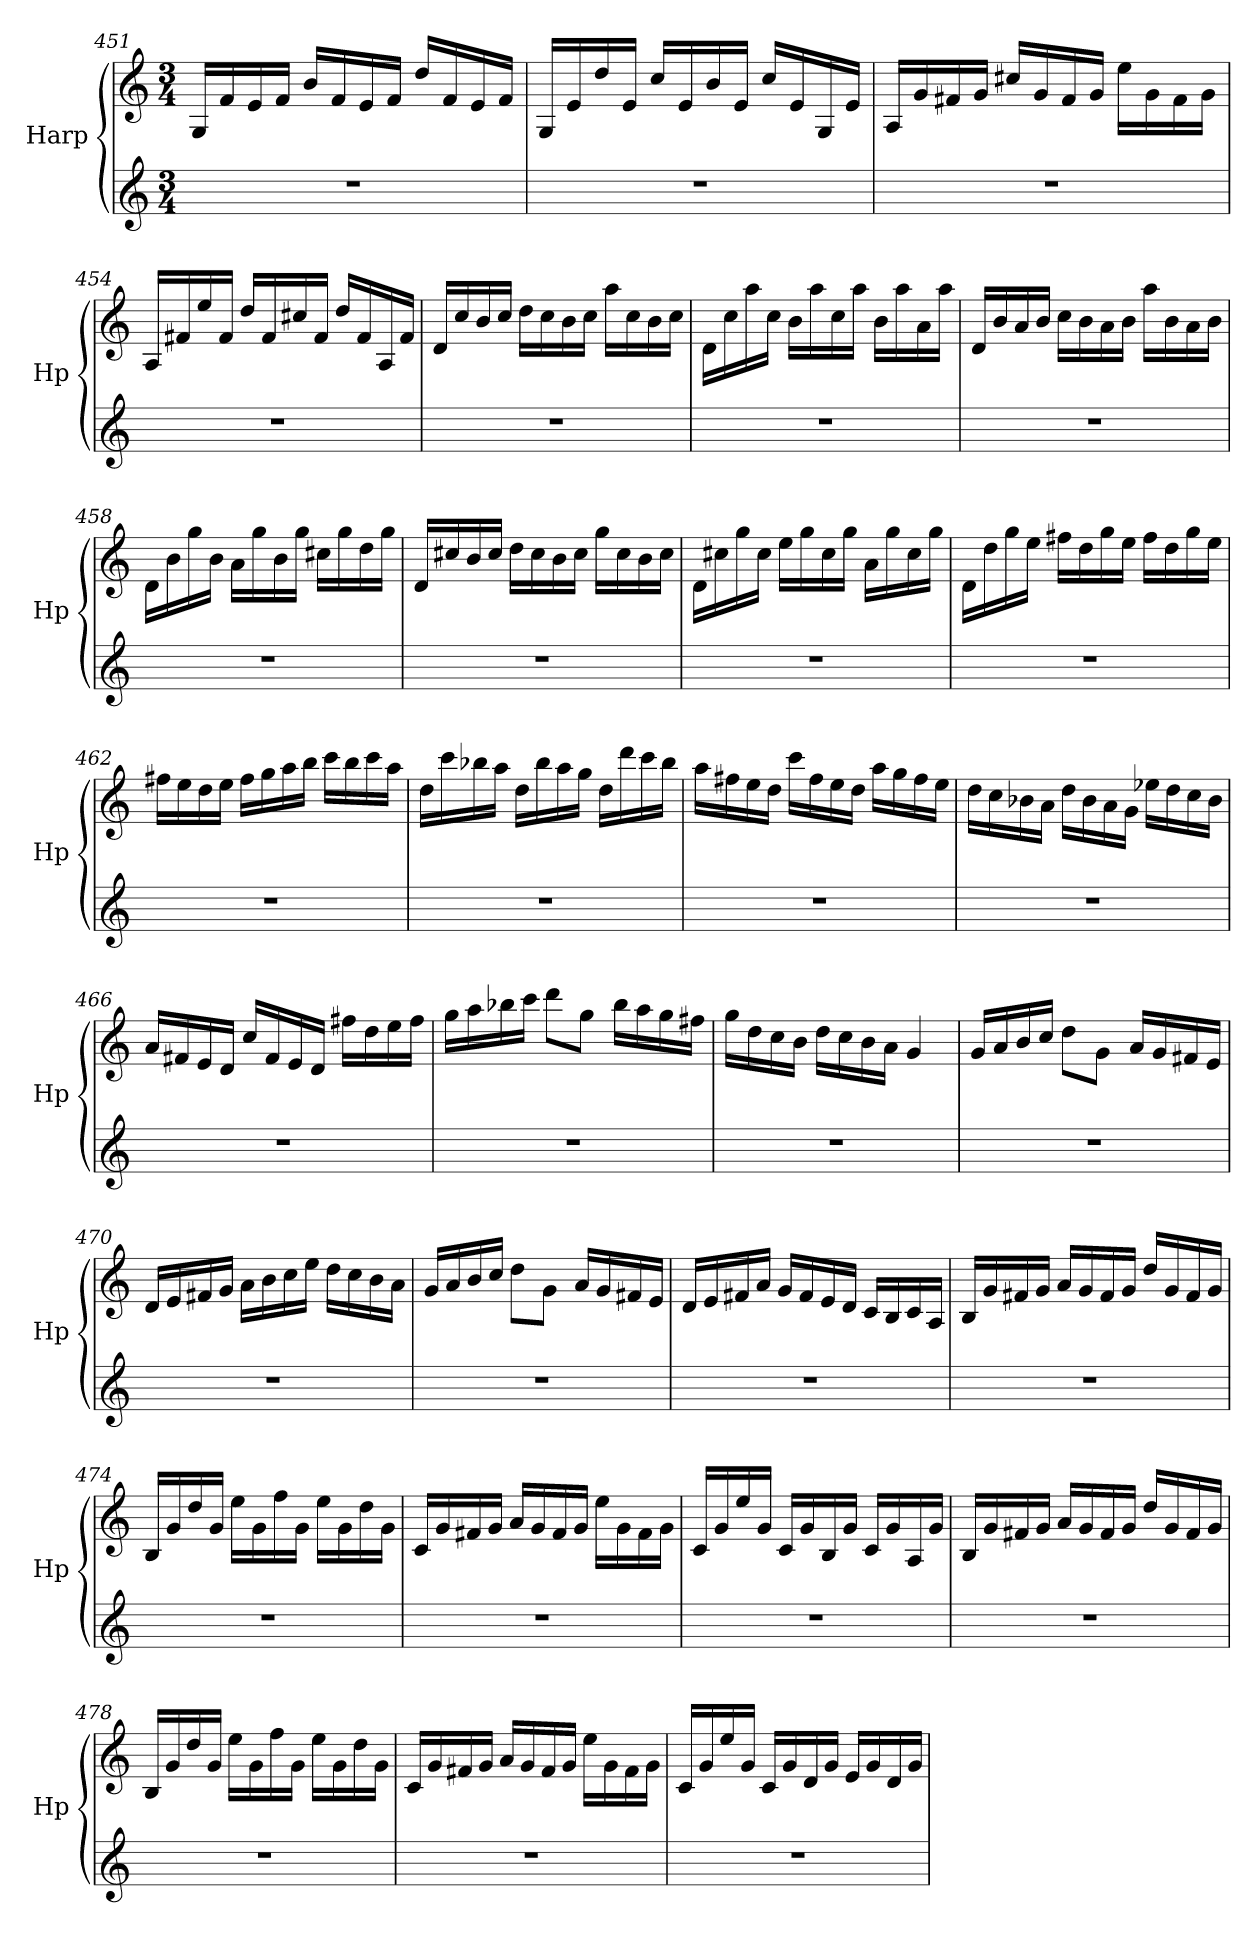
**kern	**kern
*part1	*part1
*staff2	*staff1
*I"Harp	*
*I'Hp	*
*clefG2	*clefG2
*k[]	*k[]
*M3/4	*M3/4
=451	=451
2.r	16G/LL
.	16f/
.	16e/
.	16f/JJ
.	16b/LL
.	16f/
.	16e/
.	16f/JJ
.	16dd/LL
.	16f/
.	16e/
.	16f/JJ
=452	=452
2.r	16G/LL
.	16e/
.	16dd/
.	16e/JJ
.	16cc/LL
.	16e/
.	16b/
.	16e/JJ
.	16cc/LL
.	16e/
.	16G/
.	16e/JJ
!!LO:LB:g=z
=453	=453
2.r	16A/LL
.	16g/
.	16f#X/
.	16g/JJ
.	16cc#X/LL
.	16g/
.	16f#/
.	16g/JJ
.	16ee\LL
.	16g\
.	16f#\
.	16g\JJ
=454	=454
2.r	16A/LL
.	16f#X/
.	16ee/
.	16f#/JJ
.	16dd/LL
.	16f#/
.	16cc#X/
.	16f#/JJ
.	16dd/LL
.	16f#/
.	16A/
.	16f#/JJ
=455	=455
2.r	16d/LL
.	16cc/
.	16b/
.	16cc/JJ
.	16dd\LL
.	16cc\
.	16b\
.	16cc\JJ
.	16aa\LL
.	16cc\
.	16b\
.	16cc\JJ
!!LO:LB:g=z
=456	=456
2.r	16d\LL
.	16cc\
.	16aa\
.	16cc\JJ
.	16b\LL
.	16aa\
.	16cc\
.	16aa\JJ
.	16b\LL
.	16aa\
.	16a\
.	16aa\JJ
=457	=457
2.r	16d/LL
.	16b/
.	16a/
.	16b/JJ
.	16cc\LL
.	16b\
.	16a\
.	16b\JJ
.	16aa\LL
.	16b\
.	16a\
.	16b\JJ
=458	=458
2.r	16d\LL
.	16b\
.	16gg\
.	16b\JJ
.	16a\LL
.	16gg\
.	16b\
.	16gg\JJ
.	16cc#X\LL
.	16gg\
.	16dd\
.	16gg\JJ
=459	=459
2.r	16d/LL
.	16cc#X/
.	16b/
.	16cc#/JJ
.	16dd\LL
.	16cc#\
.	16b\
.	16cc#\JJ
.	16gg\LL
.	16cc#\
.	16b\
.	16cc#\JJ
!!LO:LB:g=z
=460	=460
2.r	16d\LL
.	16cc#X\
.	16gg\
.	16cc#\JJ
.	16ee\LL
.	16gg\
.	16cc#\
.	16gg\JJ
.	16a\LL
.	16gg\
.	16cc#\
.	16gg\JJ
=461	=461
2.r	16d\LL
.	16dd\
.	16gg\
.	16ee\JJ
.	16ff#X\LL
.	16dd\
.	16gg\
.	16ee\JJ
.	16ff#\LL
.	16dd\
.	16gg\
.	16ee\JJ
=462	=462
2.r	16ff#X\LL
.	16ee\
.	16dd\
.	16ee\JJ
.	16ff#\LL
.	16gg\
.	16aa\
.	16bb\JJ
.	16ccc\LL
.	16bb\
.	16ccc\
.	16aa\JJ
!!LO:LB:g=z
=463	=463
2.r	16dd\LL
.	16ccc\
.	16bb-X\
.	16aa\JJ
.	16dd\LL
.	16bb-\
.	16aa\
.	16gg\JJ
.	16dd\LL
.	16ddd\
.	16ccc\
.	16bb-\JJ
=464	=464
2.r	16aa\LL
.	16ff#X\
.	16ee\
.	16dd\JJ
.	16ccc\LL
.	16ff#\
.	16ee\
.	16dd\JJ
.	16aa\LL
.	16gg\
.	16ff#\
.	16ee\JJ
=465	=465
2.r	16dd\LL
.	16cc\
.	16b-X\
.	16a\JJ
.	16dd\LL
.	16b-\
.	16a\
.	16g\JJ
.	16ee-X\LL
.	16dd\
.	16cc\
.	16b-\JJ
!!LO:LB:g=z
=466	=466
2.r	16a/LL
.	16f#X/
.	16e/
.	16d/JJ
.	16cc/LL
.	16f#/
.	16e/
.	16d/JJ
.	16ff#X\LL
.	16dd\
.	16ee\
.	16ff#\JJ
=467	=467
2.r	16gg\LL
.	16aa\
.	16bb-X\
.	16ccc\JJ
.	8ddd\L
.	8gg\J
.	16bb-\LL
.	16aa\
.	16gg\
.	16ff#X\JJ
=468	=468
2.r	16gg\LL
.	16dd\
.	16cc\
.	16b\JJ
.	16dd\LL
.	16cc\
.	16b\
.	16a\JJ
.	4g/
=469	=469
2.r	16g/LL
.	16a/
.	16b/
.	16cc/JJ
.	8dd\L
.	8g\J
.	16a/LL
.	16g/
.	16f#X/
.	16e/JJ
!!LO:PB:g=z
=470	=470
2.r	16d/LL
.	16e/
.	16f#X/
.	16g/JJ
.	16a\LL
.	16b\
.	16cc\
.	16ee\JJ
.	16dd\LL
.	16cc\
.	16b\
.	16a\JJ
=471	=471
2.r	16g/LL
.	16a/
.	16b/
.	16cc/JJ
.	8dd\L
.	8g\J
.	16a/LL
.	16g/
.	16f#X/
.	16e/JJ
=472	=472
2.r	16d/LL
.	16e/
.	16f#X/
.	16a/JJ
.	16g/LL
.	16f#/
.	16e/
.	16d/JJ
.	16c/LL
.	16B/
.	16c/
.	16A/JJ
!!LO:LB:g=z
=473	=473
2.r	16B/LL
.	16g/
.	16f#X/
.	16g/JJ
.	16a/LL
.	16g/
.	16f#/
.	16g/JJ
.	16dd/LL
.	16g/
.	16f#/
.	16g/JJ
=474	=474
2.r	16B/LL
.	16g/
.	16dd/
.	16g/JJ
.	16ee\LL
.	16g\
.	16ff\
.	16g\JJ
.	16ee\LL
.	16g\
.	16dd\
.	16g\JJ
=475	=475
2.r	16c/LL
.	16g/
.	16f#X/
.	16g/JJ
.	16a/LL
.	16g/
.	16f#/
.	16g/JJ
.	16ee\LL
.	16g\
.	16f#\
.	16g\JJ
!!LO:LB:g=z
=476	=476
2.r	16c/LL
.	16g/
.	16ee/
.	16g/JJ
.	16c/LL
.	16g/
.	16B/
.	16g/JJ
.	16c/LL
.	16g/
.	16A/
.	16g/JJ
=477	=477
2.r	16B/LL
.	16g/
.	16f#X/
.	16g/JJ
.	16a/LL
.	16g/
.	16f#/
.	16g/JJ
.	16dd/LL
.	16g/
.	16f#/
.	16g/JJ
=478	=478
2.r	16B/LL
.	16g/
.	16dd/
.	16g/JJ
.	16ee\LL
.	16g\
.	16ff\
.	16g\JJ
.	16ee\LL
.	16g\
.	16dd\
.	16g\JJ
!!LO:LB:g=z
=479	=479
2.r	16c/LL
.	16g/
.	16f#X/
.	16g/JJ
.	16a/LL
.	16g/
.	16f#/
.	16g/JJ
.	16ee\LL
.	16g\
.	16f#\
.	16g\JJ
=480	=480
2.r	16c/LL
.	16g/
.	16ee/
.	16g/JJ
.	16c/LL
.	16g/
.	16d/
.	16g/JJ
.	16e/LL
.	16g/
.	16d/
.	16g/JJ
=	=
*-	*-
